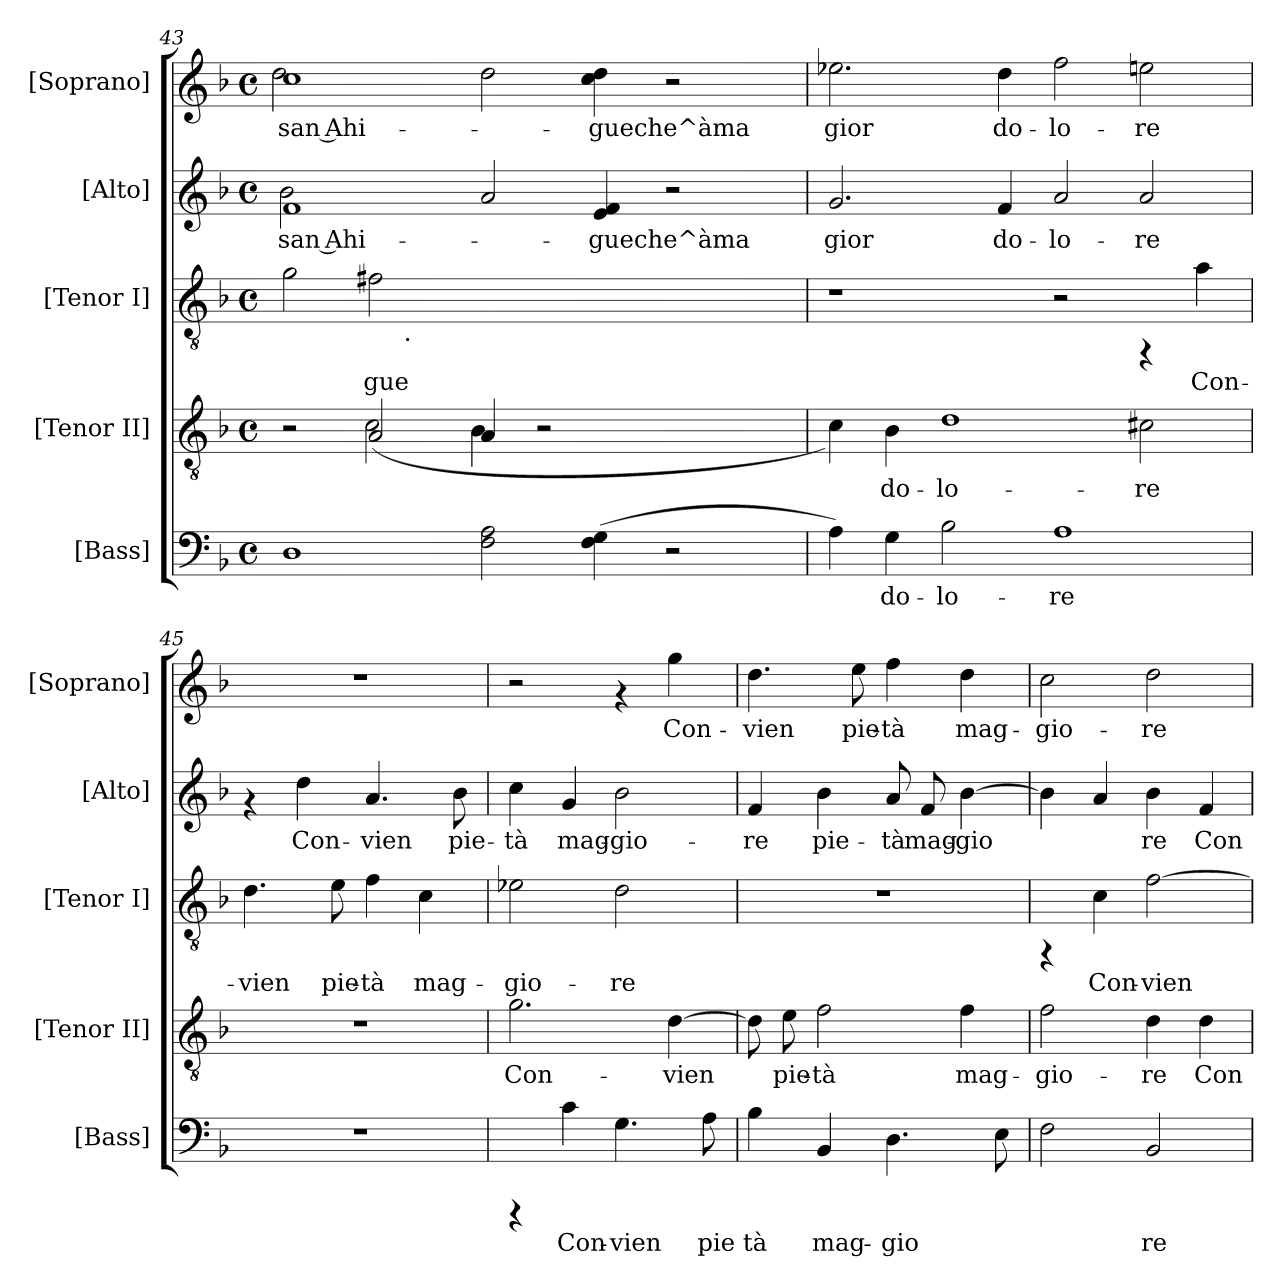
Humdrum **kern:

**kern	**text	**kern	**text	**kern	**text	**kern	**text	**kern	**text
*part5	*part5	*part4	*part4	*part3	*part3	*part2	*part2	*part1	*part1
*staff5	*staff5	*staff4	*staff4	*staff3	*staff3	*staff2	*staff2	*staff1	*staff1
*I"[Bass]	*	*I"[Tenor II]	*	*I"[Tenor I]	*	*I"[Alto]	*	*I"[Soprano]	*
*I'[Bass]	*	*I'[Tenor II]	*	*I'[Tenor I]	*	*I'[Alto]	*	*I'[Soprano]	*
!!LO:PB:g=z
*clefF4	*	*clefGv2	*	*clefGv2	*	*clefG2	*	*clefG2	*
*k[b-]	*	*k[b-]	*	*k[b-]	*	*k[b-]	*	*k[b-]	*
*F:	*	*F:	*	*F:	*	*F:	*	*F:	*
*M4/4	*	*M4/4	*	*M4/4	*	*M4/4	*	*M4/4	*
*met(c)	*	*met(c)	*	*met(c)	*	*met(c)	*	*met(c)	*
=43	=43	=43	=43	=43	=43	=43	=43	=43	=43
*	*	*^	*	*	*	*	*	*	*
!	!	!	!	!	!	!LO:LY:b:cj	!	!LO:LY:b:cj	!	!LO:LY:b:cj
*	*	*	*	*	*^	*	*^	*	*^	*
1D	.	2r	2ryy	.	2g\	2ryy	--	1f	2b-\	san Ahi-	1cc	2dd\	san Ahi-
!	!	!	!	!	!	!	!LO:LY:b:cj	!	!	!	!	!	!
.	.	2A/	(>2c\	.	2f#X\	16ryy	-gue	.	1..ryy	.	.	1..ryy	.
.	.	.	.	.	.	64ryy	.	.	.	.	.	.	.
!	!	!	!	!	!	!LO:TX:b:t=.	!	!	!	!	!	!	!
.	.	.	.	.	.	1ryy	.	.	.	.	.	.	.
!	!	!	!	!LO:LY:b:cj	!	!	!	!	!	!	!	!	!
(>2F\ 2A\	.	4A/	4B-\	.	1ryy	.	.	2a/	.	.	2dd\	.	.
.	.	2r	2ryy	.	.	.	.	.	.	.	.	.	.
!	!LO:LY:b:cj	!	!	!	!	!	!	!	!	!LO:LY:b:cj	!	!	!LO:LY:b:cj
(<4F\ 4G\	-	.	.	.	.	.	.	4e/ 4f/	.	-gueche^àma	(<4cc\ 4dd\	.	-gueche^àma
.	.	.	.	.	.	2ryy	.	.	.	.	.	.	.
2r	.	2ryy	2ryy	.	.	.	.	2r	.	.	2r	.	.
.	.	.	.	.	4ryy	.	.	.	.	.	.	.	.
.	.	.	.	.	.	8ryy	.	.	.	.	.	.	.
.	.	.	.	.	.	32.ryy	.	.	.	.	.	.	.
=44	=44	=44	=44	=44	=44	=44	=44	=44	=44	=44	=44	=44	=44
!	!LO:LY:b:cj	!	!	!LO:LY:b:cj	!	!	!	!	!	!LO:LY:b:cj	!	!	!LO:LY:b:cj
*	*	*v	*v	*	*	*	*	*v	*v	*	*v	*v	*
*	*	*	*	*v	*v	*	*	*	*	*
4A\)	.	4c\)	.	1r	.	2.g/	gior	2.ee-X\	gior
!	!LO:LY:b:cj	!	!LO:LY:b:cj	!	!	!	!	!	!
4G\	do-	4B-\	do-	.	.	.	.	.	.
!	!LO:LY:b:cj	!	!LO:LY:b:cj	!	!	!	!	!	!
2B-\	-lo-	1d	-lo-	.	.	.	.	.	.
!	!	!	!	!	!	!	!LO:LY:b:cj	!	!LO:LY:b:cj
.	.	.	.	.	.	4f/	do-	4dd\	do-
!	!LO:LY:b:cj	!	!	!	!	!	!LO:LY:b:cj	!	!LO:LY:b:cj
1A	-re	.	.	2r	.	2a/	-lo-	2ff\	-lo-
!	!	!	!LO:LY:b:cj	!	!	!	!LO:LY:b:cj	!	!LO:LY:b:cj
.	.	2c#X\	-re	4rFF	.	2a/	-re	2een\	-re
!	!	!	!	!	!LO:LY:b:cj	!	!	!	!
.	.	.	.	4a\	Con-	.	.	.	.
=45	=45	=45	=45	=45	=45	=45	=45	=45	=45
!	!	!	!	!	!LO:LY:b:cj	!	!	!	!
1r	.	1r	.	4.d\	-vien	4rf	.	1r	.
!	!	!	!	!	!	!	!LO:LY:b:cj	!	!
.	.	.	.	.	.	4dd\	Con-	.	.
!	!	!	!	!	!LO:LY:b:cj	!	!	!	!
.	.	.	.	8e\	pie-	.	.	.	.
!	!	!	!	!	!LO:LY:b:cj	!	!LO:LY:b:cj	!	!
.	.	.	.	4f\	-tà	4.a/	-vien	.	.
!	!	!	!	!	!LO:LY:b:cj	!	!	!	!
.	.	.	.	4c\	mag-	.	.	.	.
!	!	!	!	!	!	!	!LO:LY:b:cj	!	!
.	.	.	.	.	.	8b-\	pie-	.	.
=46	=46	=46	=46	=46	=46	=46	=46	=46	=46
!	!	!	!LO:LY:b:cj	!	!LO:LY:b:cj	!	!LO:LY:b:cj	!	!
4rCCC	.	2.g\	Con-	2e-X\	-gio-	4cc\	-tà	2r	.
!	!LO:LY:b:cj	!	!	!	!	!	!LO:LY:b:cj	!	!
4c\	Con-	.	.	.	.	4g/	mag-	.	.
!	!LO:LY:b:cj	!	!	!	!LO:LY:b:cj	!	!LO:LY:b:cj	!	!
4.G\	-vien	.	.	2d\	-re	2b-\	-gio-	4rf	.
!	!	!	!LO:LY:b:cj	!	!	!	!	!	!LO:LY:b:cj
.	.	[>4d\	-vien	.	.	.	.	4gg\	Con-
!	!LO:LY:b:cj	!	!	!	!	!	!	!	!
8A\	pie	.	.	.	.	.	.	.	.
!!LO:PB:g=z
=47	=47	=47	=47	=47	=47	=47	=47	=47	=47
!	!LO:LY:b:cj	!	!LO:LY:b:cj	!	!	!	!LO:LY:b:cj	!	!LO:LY:b:cj
4B-\	tà	8d\]	.	1r	.	4f/	-re	4.dd\	-vien
!	!	!	!LO:LY:b:cj	!	!	!	!	!	!
.	.	8e\	pie-	.	.	.	.	.	.
!	!LO:LY:b:cj	!	!LO:LY:b:cj	!	!	!	!LO:LY:b:cj	!	!
4BB-/	mag-	2f\	-tà	.	.	4b-\	pie-	.	.
!	!	!	!	!	!	!	!	!	!LO:LY:b:cj
.	.	.	.	.	.	.	.	8ee\	pie-
!	!LO:LY:b:cj	!	!	!	!	!	!LO:LY:b:cj	!	!LO:LY:b:cj
4.D\	-gio-	.	.	.	.	8a/	-tà	4ff\	-tà
!	!	!	!	!	!	!	!LO:LY:b:cj	!	!
.	.	.	.	.	.	8f/	mag-	.	.
!	!	!	!LO:LY:b:cj	!	!	!	!LO:LY:b:cj	!	!LO:LY:b:cj
.	.	4f\	mag-	.	.	[>4b-\	-gio-	4dd\	mag-
!	!LO:LY:b:cj	!	!	!	!	!	!	!	!
8E\	--	.	.	.	.	.	.	.	.
=48	=48	=48	=48	=48	=48	=48	=48	=48	=48
!	!LO:LY:b:cj	!	!LO:LY:b:cj	!	!	!	!LO:LY:b:cj	!	!LO:LY:b:cj
2F\	--	2f\	-gio-	4rFF	.	4b-\]	--	2cc\	-gio-
!	!	!	!	!	!LO:LY:b:cj	!	!LO:LY:b:cj	!	!
.	.	.	.	4c\	Con-	4a/	--	.	.
!	!LO:LY:b:cj	!	!LO:LY:b:cj	!	!LO:LY:b:cj	!	!LO:LY:b:cj	!	!LO:LY:b:cj
2BB-/	-re	4d\	-re	[>2f\	-vien	4b-\	-re	2dd\	-re
!	!	!	!LO:LY:b:cj	!	!	!	!LO:LY:b:cj	!	!
.	.	4d\	Con-	.	.	4f/	Con-	.	.
=	=	=	=	=	=	=	=	=	=
*-	*-	*-	*-	*-	*-	*-	*-	*-	*-
